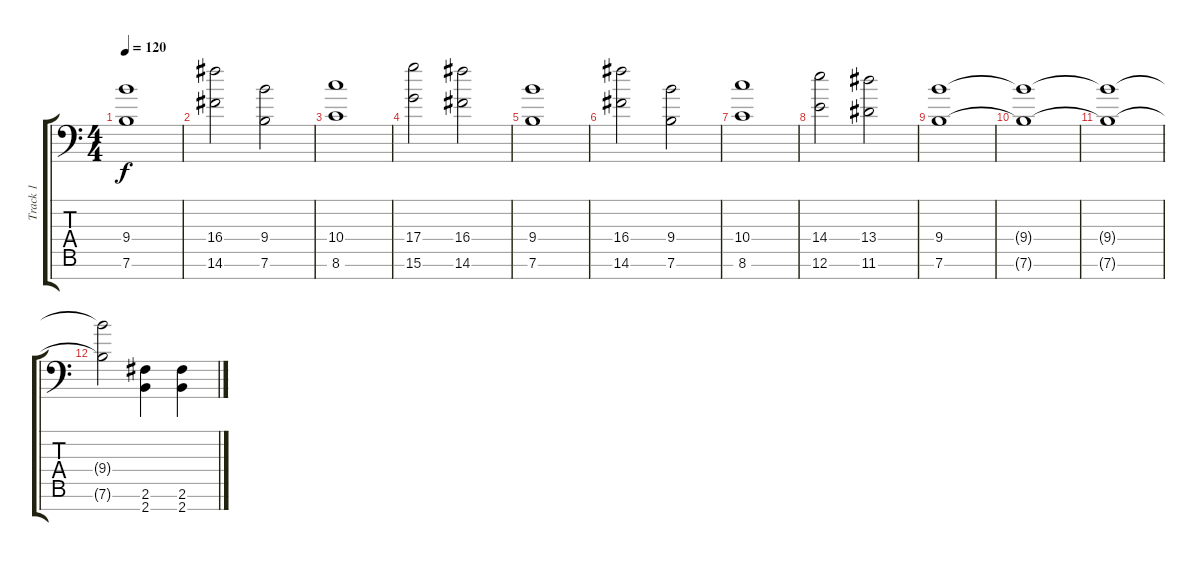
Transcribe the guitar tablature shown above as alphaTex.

\track ("Track 1" "Track 1") {instrument distortionguitar}
\staff {score tabs}
\tuning (E4 B3 G3 D3 A2 E2 A1) {hide}
\ts (4 4)
\tempo 120
\clef f4
\ks c
(9.4 7.6).1{dy f} |
(16.4 14.6).2 (9.4 7.6).2 |
(10.4 8.6).1 |
(17.4 15.6).2 (16.4 14.6).2 |
(9.4 7.6).1 |
(16.4 14.6).2 (9.4 7.6).2 |
(10.4 8.6).1 |
(14.4 12.6).2 (13.4 11.6).2 |
(9.4 7.6).1 |
(9.4{t} 7.6{t}).1 |
(9.4{t} 7.6{t}).1 |
(9.4{t} 7.6{t}).2 (2.6 2.7).4 (2.6 2.7).4
